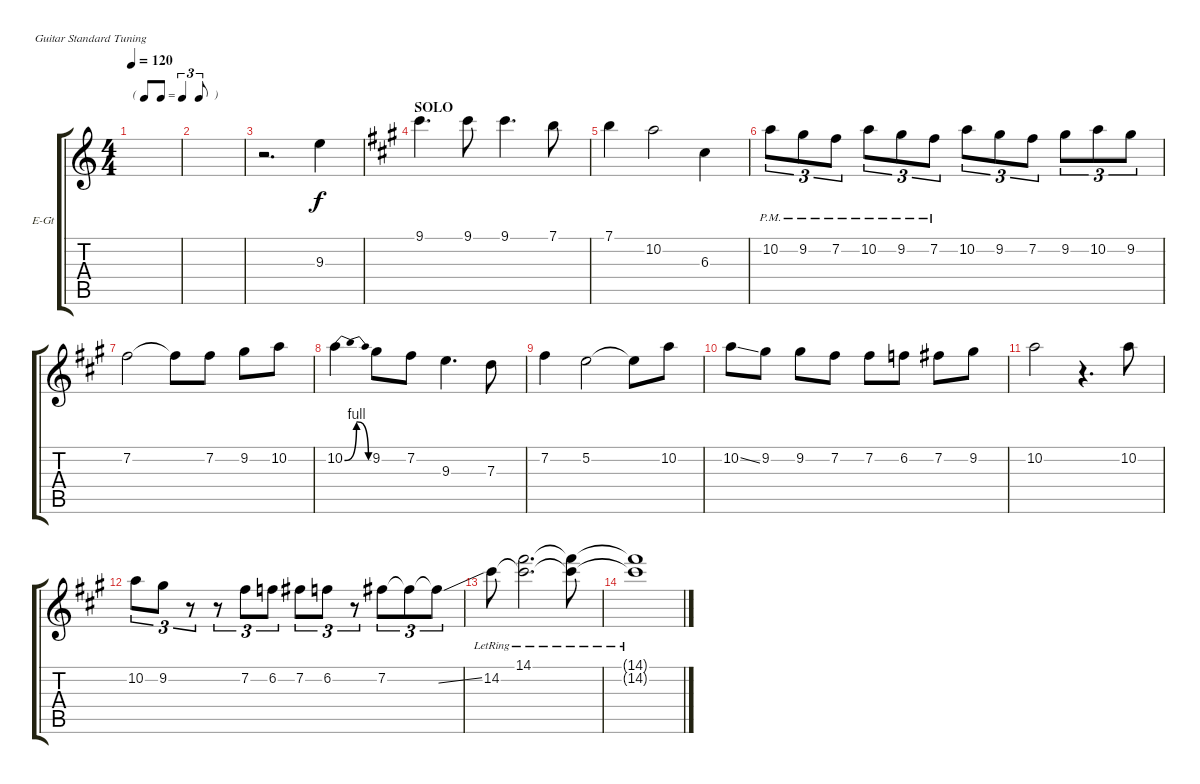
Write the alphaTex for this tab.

\defaultSystemsLayout 4
\bracketExtendMode groupsimilarinstruments
\firstSystemTrackNameOrientation horizontal
\otherSystemsTrackNameOrientation horizontal
\track ("Electric Guitar" "E-Gt") {instrument distortionguitar}
\staff {score tabs}
\tuning (E4 B3 G3 D3 A2 E2)
\ts (4 4)
\tf triplet8th
\tempo 120
\clef g2
\scale
0.333333
\ks c
|
\scale
0.25523 |
\scale
0.25523 r.2{d} 9.3.4 |
\section ("" "SOLO")
\scale
0.48954
\ks f#minor
9.1.4{d} 9.1.8 9.1.4{d} 7.1.8 |
\scale
0.333333 7.1.4 10.2.2 6.3.4 |
\scale
0.333333 10.2{pm}.8{tu (3 2)} 9.2{pm}.8{tu (3 2)} 7.2{pm}.8{tu (3 2)} 10.2{pm}.8{tu (3 2)} 9.2{pm}.8{tu (3 2)} 7.2{pm}.8{tu (3 2)} 10.2.8{tu (3 2)} 9.2.8{tu (3 2)} 7.2.8{tu (3 2)} 9.2.8{tu (3 2)} 10.2.8{tu (3 2)} 9.2.8{tu (3 2)} |
\scale
0.333333 7.2.2 7.2{t}.8 7.2.8 9.2.8 10.2.8 |
\scale
0.333333 10.2{be (bendrelease 0 0 21.599999999999998 4 25.8 4 42 0)}.4 9.2.8 7.2.8 9.3.4{d} 7.3.8 |
\scale
0.333333 7.2.4 5.2.2 5.2{t}.8 10.2.8 |
\scale
0.333333 10.2{ss}.8 9.2.8 9.2.8 7.2.8 7.2.8 6.2.8 7.2.8 9.2.8 |
\scale
0.333333 10.2.2 r.4{d} 10.2.8 |
\scale
0.333333 10.2.8{tu (3 2)} 9.2.8{tu (3 2)} r.8{tu (3 2)} r.8{tu (3 2)} 7.2.8{tu (3 2)} 6.2.8{tu (3 2)} 7.2.8{tu (3 2)} 6.2.8{tu (3 2)} r.8{tu (3 2)} 7.2.8{tu (3 2)} 7.2{t}.8{tu (3 2)} 7.2{ss t}.8{tu (3 2)} |
\scale
0.333333 14.2{lr}.8 (14.1{lr} 14.2{lr t}).2{d} (14.1{lr t} 14.2{lr t}).8 |
\scale
0.333333 (14.2{lr t} 14.1{lr t}).1 |
\scale
0.333333 |
\scale
0.333333
